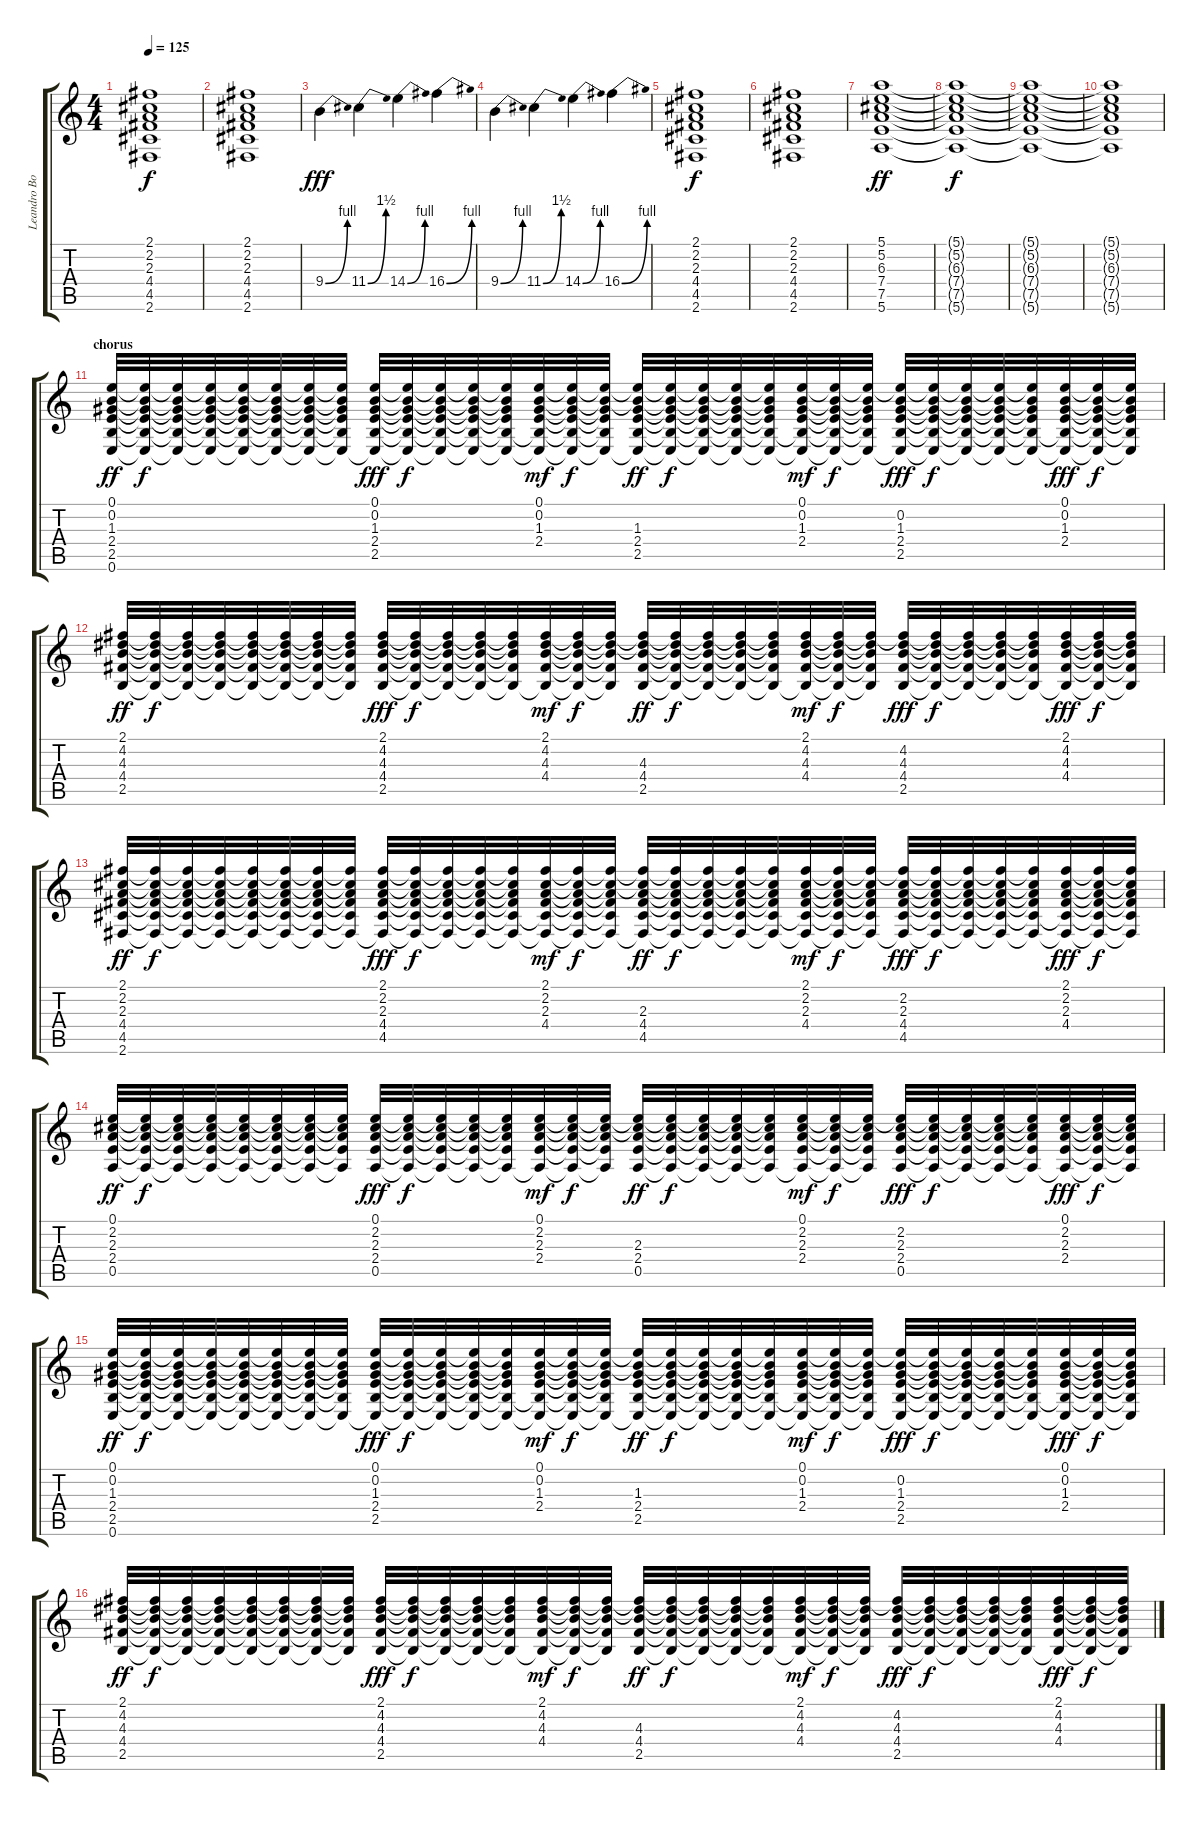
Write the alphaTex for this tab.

\track ("Leandro Boné" "Leandro Bo") {instrument distortionguitar}
\staff {score tabs}
\tuning (E4 B3 G3 D3 A2 E2) {hide}
\ts (4 4)
\tempo 125
\clef g2
\ks c
(2.1 2.2 2.3 4.4 4.5 2.6).1{dy f} |
(2.1 2.2 2.3 4.4 4.5 2.6).1 |
9.4{be (bend 0 0 60 4)}.4{dy fff} 11.4{be (bend 0 0 60 6)}.4 14.4{be (bend 0 0 60 4)}.4 16.4{be (bend 0 0 60 4)}.4 |
9.4{be (bend 0 0 60 4)}.4 11.4{be (bend 0 0 60 6)}.4 14.4{be (bend 0 0 60 4)}.4 16.4{be (bend 0 0 60 4)}.4 |
(2.1 2.2 2.3 4.4 4.5 2.6).1{dy f} |
(2.1 2.2 2.3 4.4 4.5 2.6).1 |
(5.1 5.2 6.3 7.4 7.5 5.6).1{dy ff} |
(5.1{t} 5.2{t} 6.3{t} 7.4{t} 7.5{t} 5.6{t}).1{dy f} |
(5.1{t} 5.2{t} 6.3{t} 7.4{t} 7.5{t} 5.6{t}).1 |
(5.1{t} 5.2{t} 6.3{t} 7.4{t} 7.5{t} 5.6{t}).1 |
\section ("" "chorus")
(0.1 0.2 1.3 2.4 2.5 0.6).32{dy ff} (0.1{t} 0.2{t} 1.3{t} 2.4{t} 2.5{t} 0.6{t}).32{dy f} (0.1{t} 0.2{t} 1.3{t} 2.4{t} 2.5{t} 0.6{t}).32 (0.1{t} 0.2{t} 1.3{t} 2.4{t} 2.5{t} 0.6{t}).32 (0.1{t} 0.2{t} 1.3{t} 2.4{t} 2.5{t} 0.6{t}).32 (0.1{t} 0.2{t} 1.3{t} 2.4{t} 2.5{t} 0.6{t}).32 (0.1{t} 0.2{t} 1.3{t} 2.4{t} 2.5{t} 0.6{t}).32 (0.1{t} 0.2{t} 1.3{t} 2.4{t} 2.5{t} 0.6{t}).32 (0.1 0.2 1.3 2.4 2.5 0.6{t}).32{dy fff} (0.1{t} 0.2{t} 1.3{t} 2.4{t} 2.5{t} 0.6{t}).32{dy f} (0.1{t} 0.2{t} 1.3{t} 2.4{t} 2.5{t} 0.6{t}).32 (0.1{t} 0.2{t} 1.3{t} 2.4{t} 2.5{t} 0.6{t}).32 (0.1{t} 0.2{t} 1.3{t} 2.4{t} 2.5{t} 0.6{t}).32 (0.1 0.2 1.3 2.4 2.5{t} 0.6{t}).32{dy mf} (0.1{t} 0.2{t} 1.3{t} 2.4{t} 2.5{t} 0.6{t}).32{dy f} (0.1{t} 0.2{t} 1.3{t} 2.4{t} 2.5{t} 0.6{t}).32 (0.1{t} 0.2{t} 1.3 2.4 2.5 0.6{t}).32{dy ff} (0.1{t} 0.2{t} 1.3{t} 2.4{t} 2.5{t} 0.6{t}).32{dy f} (0.1{t} 0.2{t} 1.3{t} 2.4{t} 2.5{t} 0.6{t}).32 (0.1{t} 0.2{t} 1.3{t} 2.4{t} 2.5{t} 0.6{t}).32 (0.1{t} 0.2{t} 1.3{t} 2.4{t} 2.5{t} 0.6{t}).32 (0.1 0.2 1.3 2.4 2.5{t} 0.6{t}).32{dy mf} (0.1{t} 0.2{t} 1.3{t} 2.4{t} 2.5{t} 0.6{t}).32{dy f} (0.1{t} 0.2{t} 1.3{t} 2.4{t} 2.5{t} 0.6{t}).32 (0.1{t} 0.2 1.3 2.4 2.5 0.6{t}).32{dy fff} (0.1{t} 0.2{t} 1.3{t} 2.4{t} 2.5{t} 0.6{t}).32{dy f} (0.1{t} 0.2{t} 1.3{t} 2.4{t} 2.5{t} 0.6{t}).32 (0.1{t} 0.2{t} 1.3{t} 2.4{t} 2.5{t} 0.6{t}).32 (0.1{t} 0.2{t} 1.3{t} 2.4{t} 2.5{t} 0.6{t}).32 (0.1 0.2 1.3 2.4 2.5{t} 0.6{t}).32{dy fff} (0.1{t} 0.2{t} 1.3{t} 2.4{t} 2.5{t} 0.6{t}).32{dy f} (0.1{t} 0.2{t} 1.3{t} 2.4{t} 2.5{t} 0.6{t}).32 |
(2.1 4.2 4.3 4.4 2.5).32{dy ff} (2.1{t} 4.2{t} 4.3{t} 4.4{t} 2.5{t}).32{dy f} (2.1{t} 4.2{t} 4.3{t} 4.4{t} 2.5{t}).32 (2.1{t} 4.2{t} 4.3{t} 4.4{t} 2.5{t}).32 (2.1{t} 4.2{t} 4.3{t} 4.4{t} 2.5{t}).32 (2.1{t} 4.2{t} 4.3{t} 4.4{t} 2.5{t}).32 (2.1{t} 4.2{t} 4.3{t} 4.4{t} 2.5{t}).32 (2.1{t} 4.2{t} 4.3{t} 4.4{t} 2.5{t}).32 (2.1 4.2 4.3 4.4 2.5).32{dy fff} (2.1{t} 4.2{t} 4.3{t} 4.4{t} 2.5{t}).32{dy f} (2.1{t} 4.2{t} 4.3{t} 4.4{t} 2.5{t}).32 (2.1{t} 4.2{t} 4.3{t} 4.4{t} 2.5{t}).32 (2.1{t} 4.2{t} 4.3{t} 4.4{t} 2.5{t}).32 (2.1 4.2 4.3 4.4 2.5{t}).32{dy mf} (2.1{t} 4.2{t} 4.3{t} 4.4{t} 2.5{t}).32{dy f} (2.1{t} 4.2{t} 4.3{t} 4.4{t} 2.5{t}).32 (2.1{t} 4.2{t} 4.3 4.4 2.5).32{dy ff} (2.1{t} 4.2{t} 4.3{t} 4.4{t} 2.5{t}).32{dy f} (2.1{t} 4.2{t} 4.3{t} 4.4{t} 2.5{t}).32 (2.1{t} 4.2{t} 4.3{t} 4.4{t} 2.5{t}).32 (2.1{t} 4.2{t} 4.3{t} 4.4{t} 2.5{t}).32 (2.1 4.2 4.3 4.4 2.5{t}).32{dy mf} (2.1{t} 4.2{t} 4.3{t} 4.4{t} 2.5{t}).32{dy f} (2.1{t} 4.2{t} 4.3{t} 4.4{t} 2.5{t}).32 (2.1{t} 4.2 4.3 4.4 2.5).32{dy fff} (2.1{t} 4.2{t} 4.3{t} 4.4{t} 2.5{t}).32{dy f} (2.1{t} 4.2{t} 4.3{t} 4.4{t} 2.5{t}).32 (2.1{t} 4.2{t} 4.3{t} 4.4{t} 2.5{t}).32 (2.1{t} 4.2{t} 4.3{t} 4.4{t} 2.5{t}).32 (2.1 4.2 4.3 4.4 2.5{t}).32{dy fff} (2.1{t} 4.2{t} 4.3{t} 4.4{t} 2.5{t}).32{dy f} (2.1{t} 4.2{t} 4.3{t} 4.4{t} 2.5{t}).32 |
(2.1 2.2 2.3 4.4 4.5 2.6).32{dy ff} (2.1{t} 2.2{t} 2.3{t} 4.4{t} 4.5{t} 2.6{t}).32{dy f} (2.1{t} 2.2{t} 2.3{t} 4.4{t} 4.5{t} 2.6{t}).32 (2.1{t} 2.2{t} 2.3{t} 4.4{t} 4.5{t} 2.6{t}).32 (2.1{t} 2.2{t} 2.3{t} 4.4{t} 4.5{t} 2.6{t}).32 (2.1{t} 2.2{t} 2.3{t} 4.4{t} 4.5{t} 2.6{t}).32 (2.1{t} 2.2{t} 2.3{t} 4.4{t} 4.5{t} 2.6{t}).32 (2.1{t} 2.2{t} 2.3{t} 4.4{t} 4.5{t} 2.6{t}).32 (2.1 2.2 2.3 4.4 4.5 2.6{t}).32{dy fff} (2.1{t} 2.2{t} 2.3{t} 4.4{t} 4.5{t} 2.6{t}).32{dy f} (2.1{t} 2.2{t} 2.3{t} 4.4{t} 4.5{t} 2.6{t}).32 (2.1{t} 2.2{t} 2.3{t} 4.4{t} 4.5{t} 2.6{t}).32 (2.1{t} 2.2{t} 2.3{t} 4.4{t} 4.5{t} 2.6{t}).32 (2.1 2.2 2.3 4.4 4.5{t} 2.6{t}).32{dy mf} (2.1{t} 2.2{t} 2.3{t} 4.4{t} 4.5{t} 2.6{t}).32{dy f} (2.1{t} 2.2{t} 2.3{t} 4.4{t} 4.5{t} 2.6{t}).32 (2.1{t} 2.2{t} 2.3 4.4 4.5 2.6{t}).32{dy ff} (2.1{t} 2.2{t} 2.3{t} 4.4{t} 4.5{t} 2.6{t}).32{dy f} (2.1{t} 2.2{t} 2.3{t} 4.4{t} 4.5{t} 2.6{t}).32 (2.1{t} 2.2{t} 2.3{t} 4.4{t} 4.5{t} 2.6{t}).32 (2.1{t} 2.2{t} 2.3{t} 4.4{t} 4.5{t} 2.6{t}).32 (2.1 2.2 2.3 4.4 4.5{t} 2.6{t}).32{dy mf} (2.1{t} 2.2{t} 2.3{t} 4.4{t} 4.5{t} 2.6{t}).32{dy f} (2.1{t} 2.2{t} 2.3{t} 4.4{t} 4.5{t} 2.6{t}).32 (2.1{t} 2.2 2.3 4.4 4.5 2.6{t}).32{dy fff} (2.1{t} 2.2{t} 2.3{t} 4.4{t} 4.5{t} 2.6{t}).32{dy f} (2.1{t} 2.2{t} 2.3{t} 4.4{t} 4.5{t} 2.6{t}).32 (2.1{t} 2.2{t} 2.3{t} 4.4{t} 4.5{t} 2.6{t}).32 (2.1{t} 2.2{t} 2.3{t} 4.4{t} 4.5{t} 2.6{t}).32 (2.1 2.2 2.3 4.4 4.5{t} 2.6{t}).32{dy fff} (2.1{t} 2.2{t} 2.3{t} 4.4{t} 4.5{t} 2.6{t}).32{dy f} (2.1{t} 2.2{t} 2.3{t} 4.4{t} 4.5{t} 2.6{t}).32 |
(0.1 2.2 2.3 2.4 0.5).32{dy ff} (0.1{t} 2.2{t} 2.3{t} 2.4{t} 0.5{t}).32{dy f} (0.1{t} 2.2{t} 2.3{t} 2.4{t} 0.5{t}).32 (0.1{t} 2.2{t} 2.3{t} 2.4{t} 0.5{t}).32 (0.1{t} 2.2{t} 2.3{t} 2.4{t} 0.5{t}).32 (0.1{t} 2.2{t} 2.3{t} 2.4{t} 0.5{t}).32 (0.1{t} 2.2{t} 2.3{t} 2.4{t} 0.5{t}).32 (0.1{t} 2.2{t} 2.3{t} 2.4{t} 0.5{t}).32 (0.1 2.2 2.3 2.4 0.5).32{dy fff} (0.1{t} 2.2{t} 2.3{t} 2.4{t} 0.5{t}).32{dy f} (0.1{t} 2.2{t} 2.3{t} 2.4{t} 0.5{t}).32 (0.1{t} 2.2{t} 2.3{t} 2.4{t} 0.5{t}).32 (0.1{t} 2.2{t} 2.3{t} 2.4{t} 0.5{t}).32 (0.1 2.2 2.3 2.4 0.5{t}).32{dy mf} (0.1{t} 2.2{t} 2.3{t} 2.4{t} 0.5{t}).32{dy f} (0.1{t} 2.2{t} 2.3{t} 2.4{t} 0.5{t}).32 (0.1{t} 2.2{t} 2.3 2.4 0.5).32{dy ff} (0.1{t} 2.2{t} 2.3{t} 2.4{t} 0.5{t}).32{dy f} (0.1{t} 2.2{t} 2.3{t} 2.4{t} 0.5{t}).32 (0.1{t} 2.2{t} 2.3{t} 2.4{t} 0.5{t}).32 (0.1{t} 2.2{t} 2.3{t} 2.4{t} 0.5{t}).32 (0.1 2.2 2.3 2.4 0.5{t}).32{dy mf} (0.1{t} 2.2{t} 2.3{t} 2.4{t} 0.5{t}).32{dy f} (0.1{t} 2.2{t} 2.3{t} 2.4{t} 0.5{t}).32 (0.1{t} 2.2 2.3 2.4 0.5).32{dy fff} (0.1{t} 2.2{t} 2.3{t} 2.4{t} 0.5{t}).32{dy f} (0.1{t} 2.2{t} 2.3{t} 2.4{t} 0.5{t}).32 (0.1{t} 2.2{t} 2.3{t} 2.4{t} 0.5{t}).32 (0.1{t} 2.2{t} 2.3{t} 2.4{t} 0.5{t}).32 (0.1 2.2 2.3 2.4 0.5{t}).32{dy fff} (0.1{t} 2.2{t} 2.3{t} 2.4{t} 0.5{t}).32{dy f} (0.1{t} 2.2{t} 2.3{t} 2.4{t} 0.5{t}).32 |
(0.1 0.2 1.3 2.4 2.5 0.6).32{dy ff} (0.1{t} 0.2{t} 1.3{t} 2.4{t} 2.5{t} 0.6{t}).32{dy f} (0.1{t} 0.2{t} 1.3{t} 2.4{t} 2.5{t} 0.6{t}).32 (0.1{t} 0.2{t} 1.3{t} 2.4{t} 2.5{t} 0.6{t}).32 (0.1{t} 0.2{t} 1.3{t} 2.4{t} 2.5{t} 0.6{t}).32 (0.1{t} 0.2{t} 1.3{t} 2.4{t} 2.5{t} 0.6{t}).32 (0.1{t} 0.2{t} 1.3{t} 2.4{t} 2.5{t} 0.6{t}).32 (0.1{t} 0.2{t} 1.3{t} 2.4{t} 2.5{t} 0.6{t}).32 (0.1 0.2 1.3 2.4 2.5 0.6{t}).32{dy fff} (0.1{t} 0.2{t} 1.3{t} 2.4{t} 2.5{t} 0.6{t}).32{dy f} (0.1{t} 0.2{t} 1.3{t} 2.4{t} 2.5{t} 0.6{t}).32 (0.1{t} 0.2{t} 1.3{t} 2.4{t} 2.5{t} 0.6{t}).32 (0.1{t} 0.2{t} 1.3{t} 2.4{t} 2.5{t} 0.6{t}).32 (0.1 0.2 1.3 2.4 2.5{t} 0.6{t}).32{dy mf} (0.1{t} 0.2{t} 1.3{t} 2.4{t} 2.5{t} 0.6{t}).32{dy f} (0.1{t} 0.2{t} 1.3{t} 2.4{t} 2.5{t} 0.6{t}).32 (0.1{t} 0.2{t} 1.3 2.4 2.5 0.6{t}).32{dy ff} (0.1{t} 0.2{t} 1.3{t} 2.4{t} 2.5{t} 0.6{t}).32{dy f} (0.1{t} 0.2{t} 1.3{t} 2.4{t} 2.5{t} 0.6{t}).32 (0.1{t} 0.2{t} 1.3{t} 2.4{t} 2.5{t} 0.6{t}).32 (0.1{t} 0.2{t} 1.3{t} 2.4{t} 2.5{t} 0.6{t}).32 (0.1 0.2 1.3 2.4 2.5{t} 0.6{t}).32{dy mf} (0.1{t} 0.2{t} 1.3{t} 2.4{t} 2.5{t} 0.6{t}).32{dy f} (0.1{t} 0.2{t} 1.3{t} 2.4{t} 2.5{t} 0.6{t}).32 (0.1{t} 0.2 1.3 2.4 2.5 0.6{t}).32{dy fff} (0.1{t} 0.2{t} 1.3{t} 2.4{t} 2.5{t} 0.6{t}).32{dy f} (0.1{t} 0.2{t} 1.3{t} 2.4{t} 2.5{t} 0.6{t}).32 (0.1{t} 0.2{t} 1.3{t} 2.4{t} 2.5{t} 0.6{t}).32 (0.1{t} 0.2{t} 1.3{t} 2.4{t} 2.5{t} 0.6{t}).32 (0.1 0.2 1.3 2.4 2.5{t} 0.6{t}).32{dy fff} (0.1{t} 0.2{t} 1.3{t} 2.4{t} 2.5{t} 0.6{t}).32{dy f} (0.1{t} 0.2{t} 1.3{t} 2.4{t} 2.5{t} 0.6{t}).32 |
(2.1 4.2 4.3 4.4 2.5).32{dy ff} (2.1{t} 4.2{t} 4.3{t} 4.4{t} 2.5{t}).32{dy f} (2.1{t} 4.2{t} 4.3{t} 4.4{t} 2.5{t}).32 (2.1{t} 4.2{t} 4.3{t} 4.4{t} 2.5{t}).32 (2.1{t} 4.2{t} 4.3{t} 4.4{t} 2.5{t}).32 (2.1{t} 4.2{t} 4.3{t} 4.4{t} 2.5{t}).32 (2.1{t} 4.2{t} 4.3{t} 4.4{t} 2.5{t}).32 (2.1{t} 4.2{t} 4.3{t} 4.4{t} 2.5{t}).32 (2.1 4.2 4.3 4.4 2.5).32{dy fff} (2.1{t} 4.2{t} 4.3{t} 4.4{t} 2.5{t}).32{dy f} (2.1{t} 4.2{t} 4.3{t} 4.4{t} 2.5{t}).32 (2.1{t} 4.2{t} 4.3{t} 4.4{t} 2.5{t}).32 (2.1{t} 4.2{t} 4.3{t} 4.4{t} 2.5{t}).32 (2.1 4.2 4.3 4.4 2.5{t}).32{dy mf} (2.1{t} 4.2{t} 4.3{t} 4.4{t} 2.5{t}).32{dy f} (2.1{t} 4.2{t} 4.3{t} 4.4{t} 2.5{t}).32 (2.1{t} 4.2{t} 4.3 4.4 2.5).32{dy ff} (2.1{t} 4.2{t} 4.3{t} 4.4{t} 2.5{t}).32{dy f} (2.1{t} 4.2{t} 4.3{t} 4.4{t} 2.5{t}).32 (2.1{t} 4.2{t} 4.3{t} 4.4{t} 2.5{t}).32 (2.1{t} 4.2{t} 4.3{t} 4.4{t} 2.5{t}).32 (2.1 4.2 4.3 4.4 2.5{t}).32{dy mf} (2.1{t} 4.2{t} 4.3{t} 4.4{t} 2.5{t}).32{dy f} (2.1{t} 4.2{t} 4.3{t} 4.4{t} 2.5{t}).32 (2.1{t} 4.2 4.3 4.4 2.5).32{dy fff} (2.1{t} 4.2{t} 4.3{t} 4.4{t} 2.5{t}).32{dy f} (2.1{t} 4.2{t} 4.3{t} 4.4{t} 2.5{t}).32 (2.1{t} 4.2{t} 4.3{t} 4.4{t} 2.5{t}).32 (2.1{t} 4.2{t} 4.3{t} 4.4{t} 2.5{t}).32 (2.1 4.2 4.3 4.4 2.5{t}).32{dy fff} (2.1{t} 4.2{t} 4.3{t} 4.4{t} 2.5{t}).32{dy f} (2.1{t} 4.2{t} 4.3{t} 4.4{t} 2.5{t}).32
